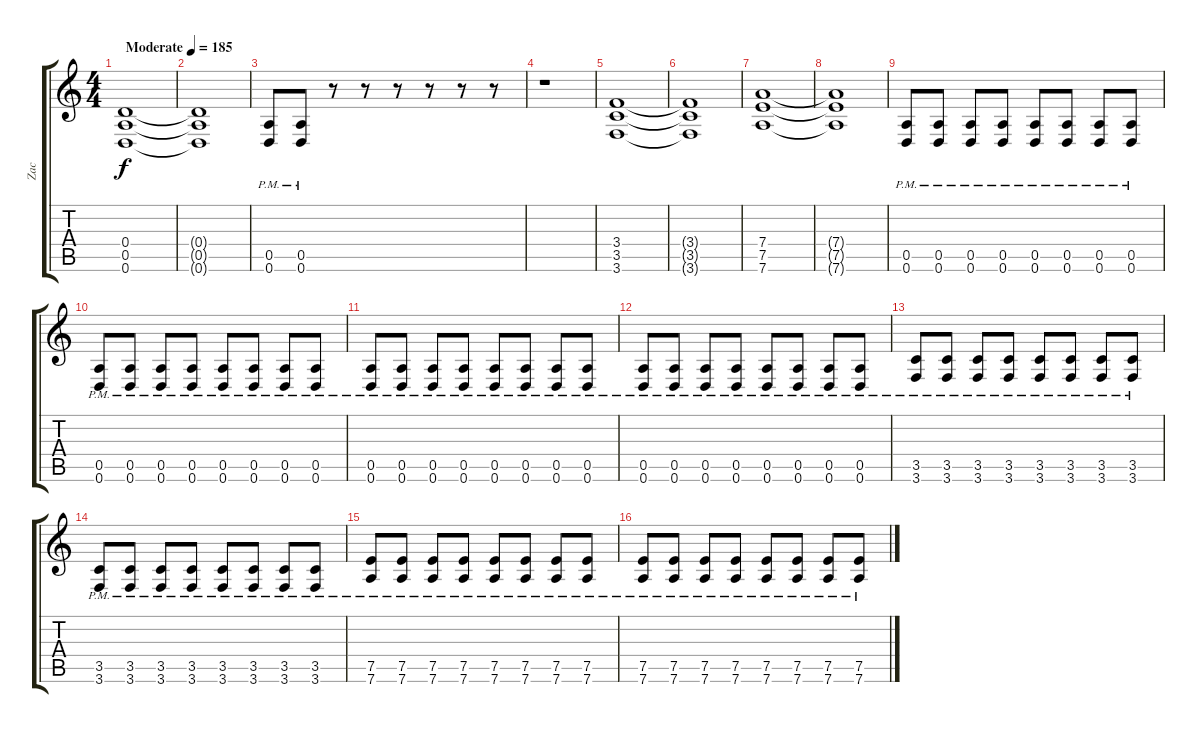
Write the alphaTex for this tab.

\track ("Zac" "Zac") {instrument distortionguitar}
\staff {score tabs}
\tuning (E4 B3 G3 D3 A2 D2) {hide}
\ts (4 4)
\tempo (185 "Moderate")
\clef g2
\ks c
(0.4 0.5 0.6).1{dy f instrument distortionguitar} |
(0.4{t} 0.5{t} 0.6{t}).1 |
(0.5{pm} 0.6{pm}).8 (0.5{pm} 0.6{pm}).8 r.8 r.8 r.8 r.8 r.8 r.8 |
r.1 |
(3.4 3.5 3.6).1 |
(3.4{t} 3.5{t} 3.6{t}).1 |
(7.4 7.5 7.6).1 |
(7.4{t} 7.5{t} 7.6{t}).1 |
(0.5{pm} 0.6{pm}).8 (0.5{pm} 0.6{pm}).8 (0.5{pm} 0.6{pm}).8 (0.5{pm} 0.6{pm}).8 (0.5{pm} 0.6{pm}).8 (0.5{pm} 0.6{pm}).8 (0.5{pm} 0.6{pm}).8 (0.5{pm} 0.6{pm}).8 |
(0.5{pm} 0.6{pm}).8 (0.5{pm} 0.6{pm}).8 (0.5{pm} 0.6{pm}).8 (0.5{pm} 0.6{pm}).8 (0.5{pm} 0.6{pm}).8 (0.5{pm} 0.6{pm}).8 (0.5{pm} 0.6{pm}).8 (0.5{pm} 0.6{pm}).8 |
(0.5{pm} 0.6{pm}).8 (0.5{pm} 0.6{pm}).8 (0.5{pm} 0.6{pm}).8 (0.5{pm} 0.6{pm}).8 (0.5{pm} 0.6{pm}).8 (0.5{pm} 0.6{pm}).8 (0.5{pm} 0.6{pm}).8 (0.5{pm} 0.6{pm}).8 |
(0.5{pm} 0.6{pm}).8 (0.5{pm} 0.6{pm}).8 (0.5{pm} 0.6{pm}).8 (0.5{pm} 0.6{pm}).8 (0.5{pm} 0.6{pm}).8 (0.5{pm} 0.6{pm}).8 (0.5{pm} 0.6{pm}).8 (0.5{pm} 0.6{pm}).8 |
(3.5{pm} 3.6{pm}).8 (3.5{pm} 3.6{pm}).8 (3.5{pm} 3.6{pm}).8 (3.5{pm} 3.6{pm}).8 (3.5{pm} 3.6{pm}).8 (3.5{pm} 3.6{pm}).8 (3.5{pm} 3.6{pm}).8 (3.5{pm} 3.6{pm}).8 |
(3.5{pm} 3.6{pm}).8 (3.5{pm} 3.6{pm}).8 (3.5{pm} 3.6{pm}).8 (3.5{pm} 3.6{pm}).8 (3.5{pm} 3.6{pm}).8 (3.5{pm} 3.6{pm}).8 (3.5{pm} 3.6{pm}).8 (3.5{pm} 3.6{pm}).8 |
(7.5{pm} 7.6{pm}).8 (7.5{pm} 7.6{pm}).8 (7.5{pm} 7.6{pm}).8 (7.5{pm} 7.6{pm}).8 (7.5{pm} 7.6{pm}).8 (7.5{pm} 7.6{pm}).8 (7.5{pm} 7.6{pm}).8 (7.5{pm} 7.6{pm}).8 |
(7.5{pm} 7.6{pm}).8 (7.5{pm} 7.6{pm}).8 (7.5{pm} 7.6{pm}).8 (7.5{pm} 7.6{pm}).8 (7.5{pm} 7.6{pm}).8 (7.5{pm} 7.6{pm}).8 (7.5{pm} 7.6{pm}).8 (7.5{pm} 7.6{pm}).8
